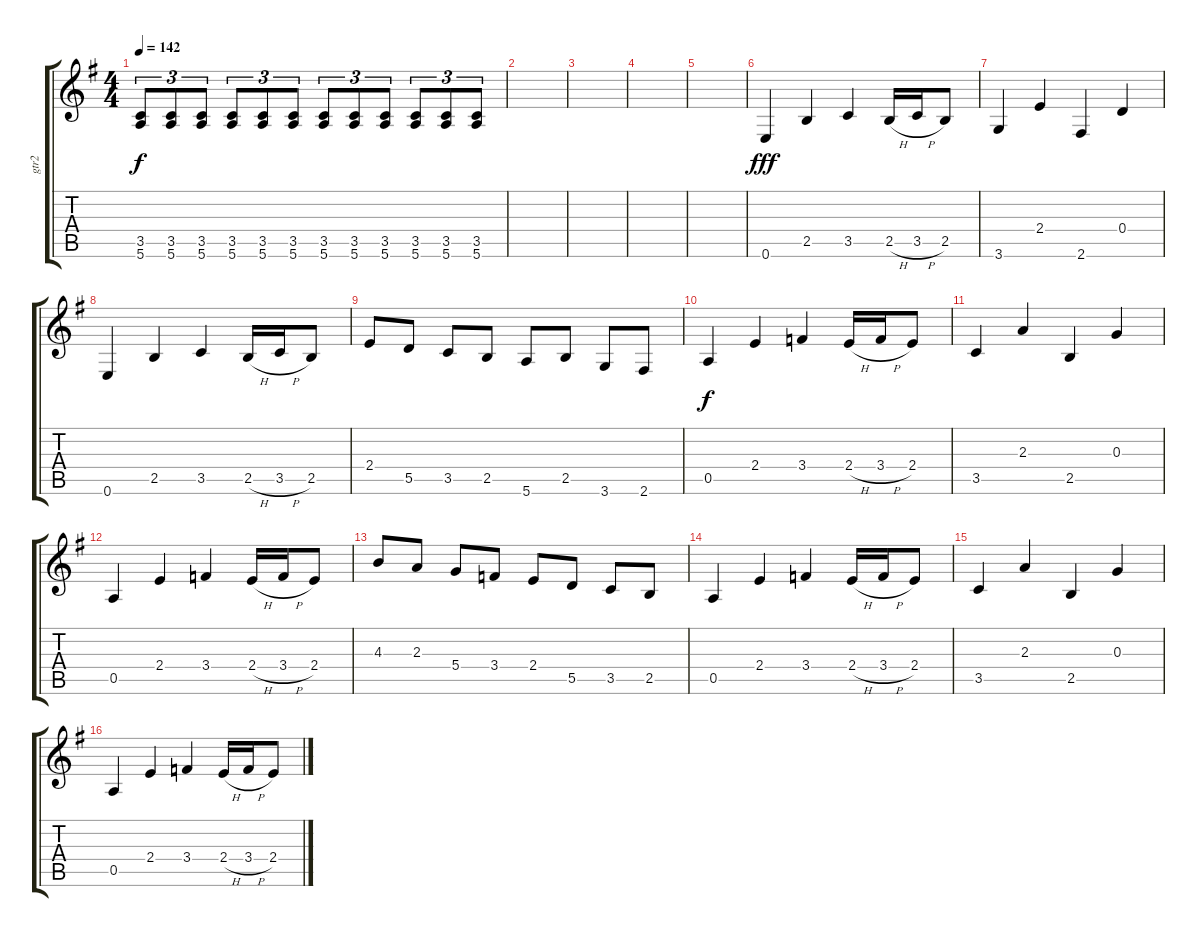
\track ("gtr2" "gtr2") {instrument overdrivenguitar}
\staff {score tabs}
\tuning (E4 B3 G3 D3 A2 E2) {hide}
\ts (4 4)
\tempo 142
\clef g2
\ks g
(3.5 5.6).8{tu (3 2) dy f} (3.5 5.6).8{tu (3 2)} (3.5 5.6).8{tu (3 2)} (3.5 5.6).8{tu (3 2)} (3.5 5.6).8{tu (3 2)} (3.5 5.6).8{tu (3 2)} (3.5 5.6).8{tu (3 2)} (3.5 5.6).8{tu (3 2)} (3.5 5.6).8{tu (3 2)} (3.5 5.6).8{tu (3 2)} (3.5 5.6).8{tu (3 2)} (3.5 5.6).8{tu (3 2)} |
|
|
|
|
0.6.4{dy fff} 2.5.4 3.5.4 2.5{h}.16 3.5{h}.16 2.5.8 |
3.6.4 2.4.4 2.6.4 0.4.4 |
0.6.4 2.5.4 3.5.4 2.5{h}.16 3.5{h}.16 2.5.8 |
2.4.8 5.5.8 3.5.8 2.5.8 5.6.8 2.5.8 3.6.8 2.6.8 |
0.5.4{dy f} 2.4.4 3.4.4 2.4{h}.16 3.4{h}.16 2.4.8 |
3.5.4 2.3.4 2.5.4 0.3.4 |
0.5.4 2.4.4 3.4.4 2.4{h}.16 3.4{h}.16 2.4.8 |
4.3.8 2.3.8 5.4.8 3.4.8 2.4.8 5.5.8 3.5.8 2.5.8 |
0.5.4 2.4.4 3.4.4 2.4{h}.16 3.4{h}.16 2.4.8 |
3.5.4 2.3.4 2.5.4 0.3.4 |
0.5.4 2.4.4 3.4.4 2.4{h}.16 3.4{h}.16 2.4.8
